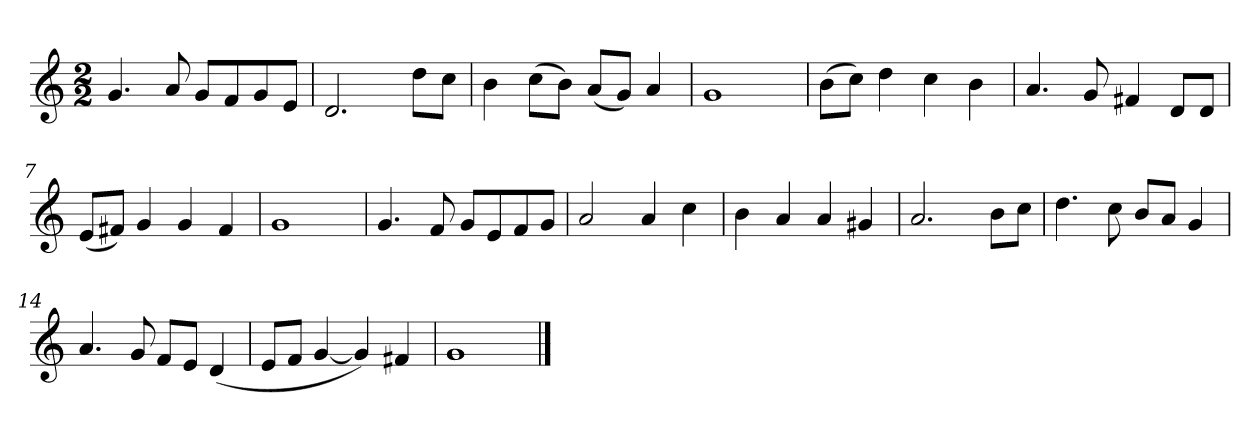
**kern
*part1
*staff1
*k[]
*M2/2
*MM120
=1
4.g
8a
8gL
8f
8g
8eJ
=2
2.d
8ddL
8ccJ
=3
4b
(8ccL
8bJ)
(8aL
8gJ)
4a
=4
1g
=5
(8bL
8ccJ)
4dd
4cc
4b
=6
4.a
8g
4f#X
8dL
8dJ
=7
(8eL
8f#XJ)
4g
4g
4f#
=8
1g
=9
4.g
8f
8gL
8e
8f
8gJ
=10
2a
4a
4cc
=11
4b
4a
4a
4g#X
=12
2.a
8bL
8ccJ
=13
4.dd
8cc
8bL
8aJ
4g
=14
4.a
8g
8fL
8eJ
(4d
=15
8eL
8fJ
[4g
4g])
4f#X
=16
1g
==
*-
